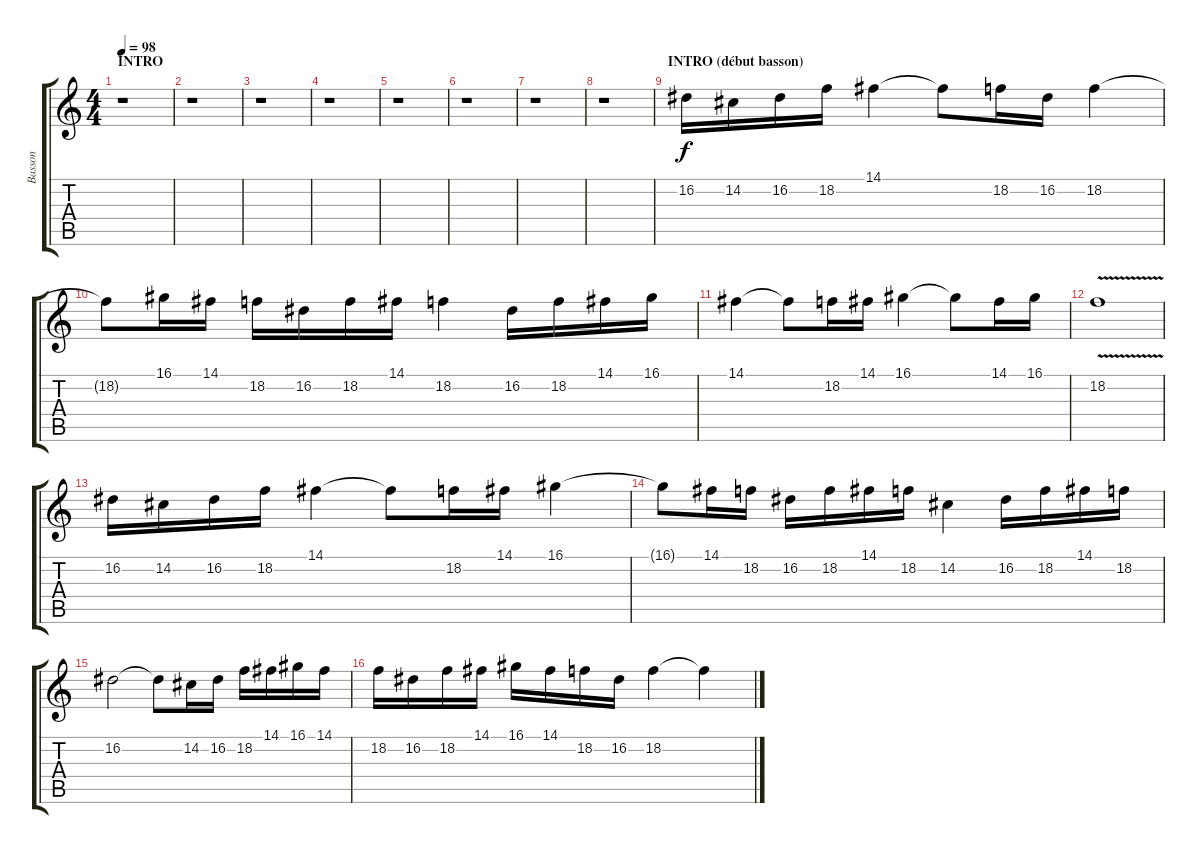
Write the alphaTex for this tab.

\track ("Basson" "Basson") {instrument bassoon}
\staff {score tabs}
\tuning (E4 B3 G3 D3 A2 E2) {hide}
\ts (4 4)
\section ("" "INTRO")
\tempo 98
\clef g2
\ks c
r.1{dy f instrument bassoon} |
r.1 |
r.1 |
r.1 |
r.1 |
r.1 |
r.1 |
r.1 |
\section ("" "INTRO (début basson)")
16.2.16 14.2.16 16.2.16 18.2.16 14.1.4 14.1{t}.8 18.2.16 16.2.16 18.2.4 |
18.2{t}.8 16.1.16 14.1.16 18.2.16 16.2.16 18.2.16 14.1.16 18.2.4 16.2.16 18.2.16 14.1.16 16.1.16 |
14.1.4 14.1{t}.8 18.2.16 14.1.16 16.1.4 16.1{t}.8 14.1.16 16.1.16 |
18.2{v}.1 |
16.2.16 14.2.16 16.2.16 18.2.16 14.1.4 14.1{t}.8 18.2.16 14.1.16 16.1.4 |
16.1{t}.8 14.1.16 18.2.16 16.2.16 18.2.16 14.1.16 18.2.16 14.2.4 16.2.16 18.2.16 14.1.16 18.2.16 |
16.2.2 16.2{t}.8 14.2.16 16.2.16 18.2.16 14.1.16 16.1.16 14.1.16 |
18.2.16 16.2.16 18.2.16 14.1.16 16.1.16 14.1.16 18.2.16 16.2.16 18.2.4 18.2{t}.4
